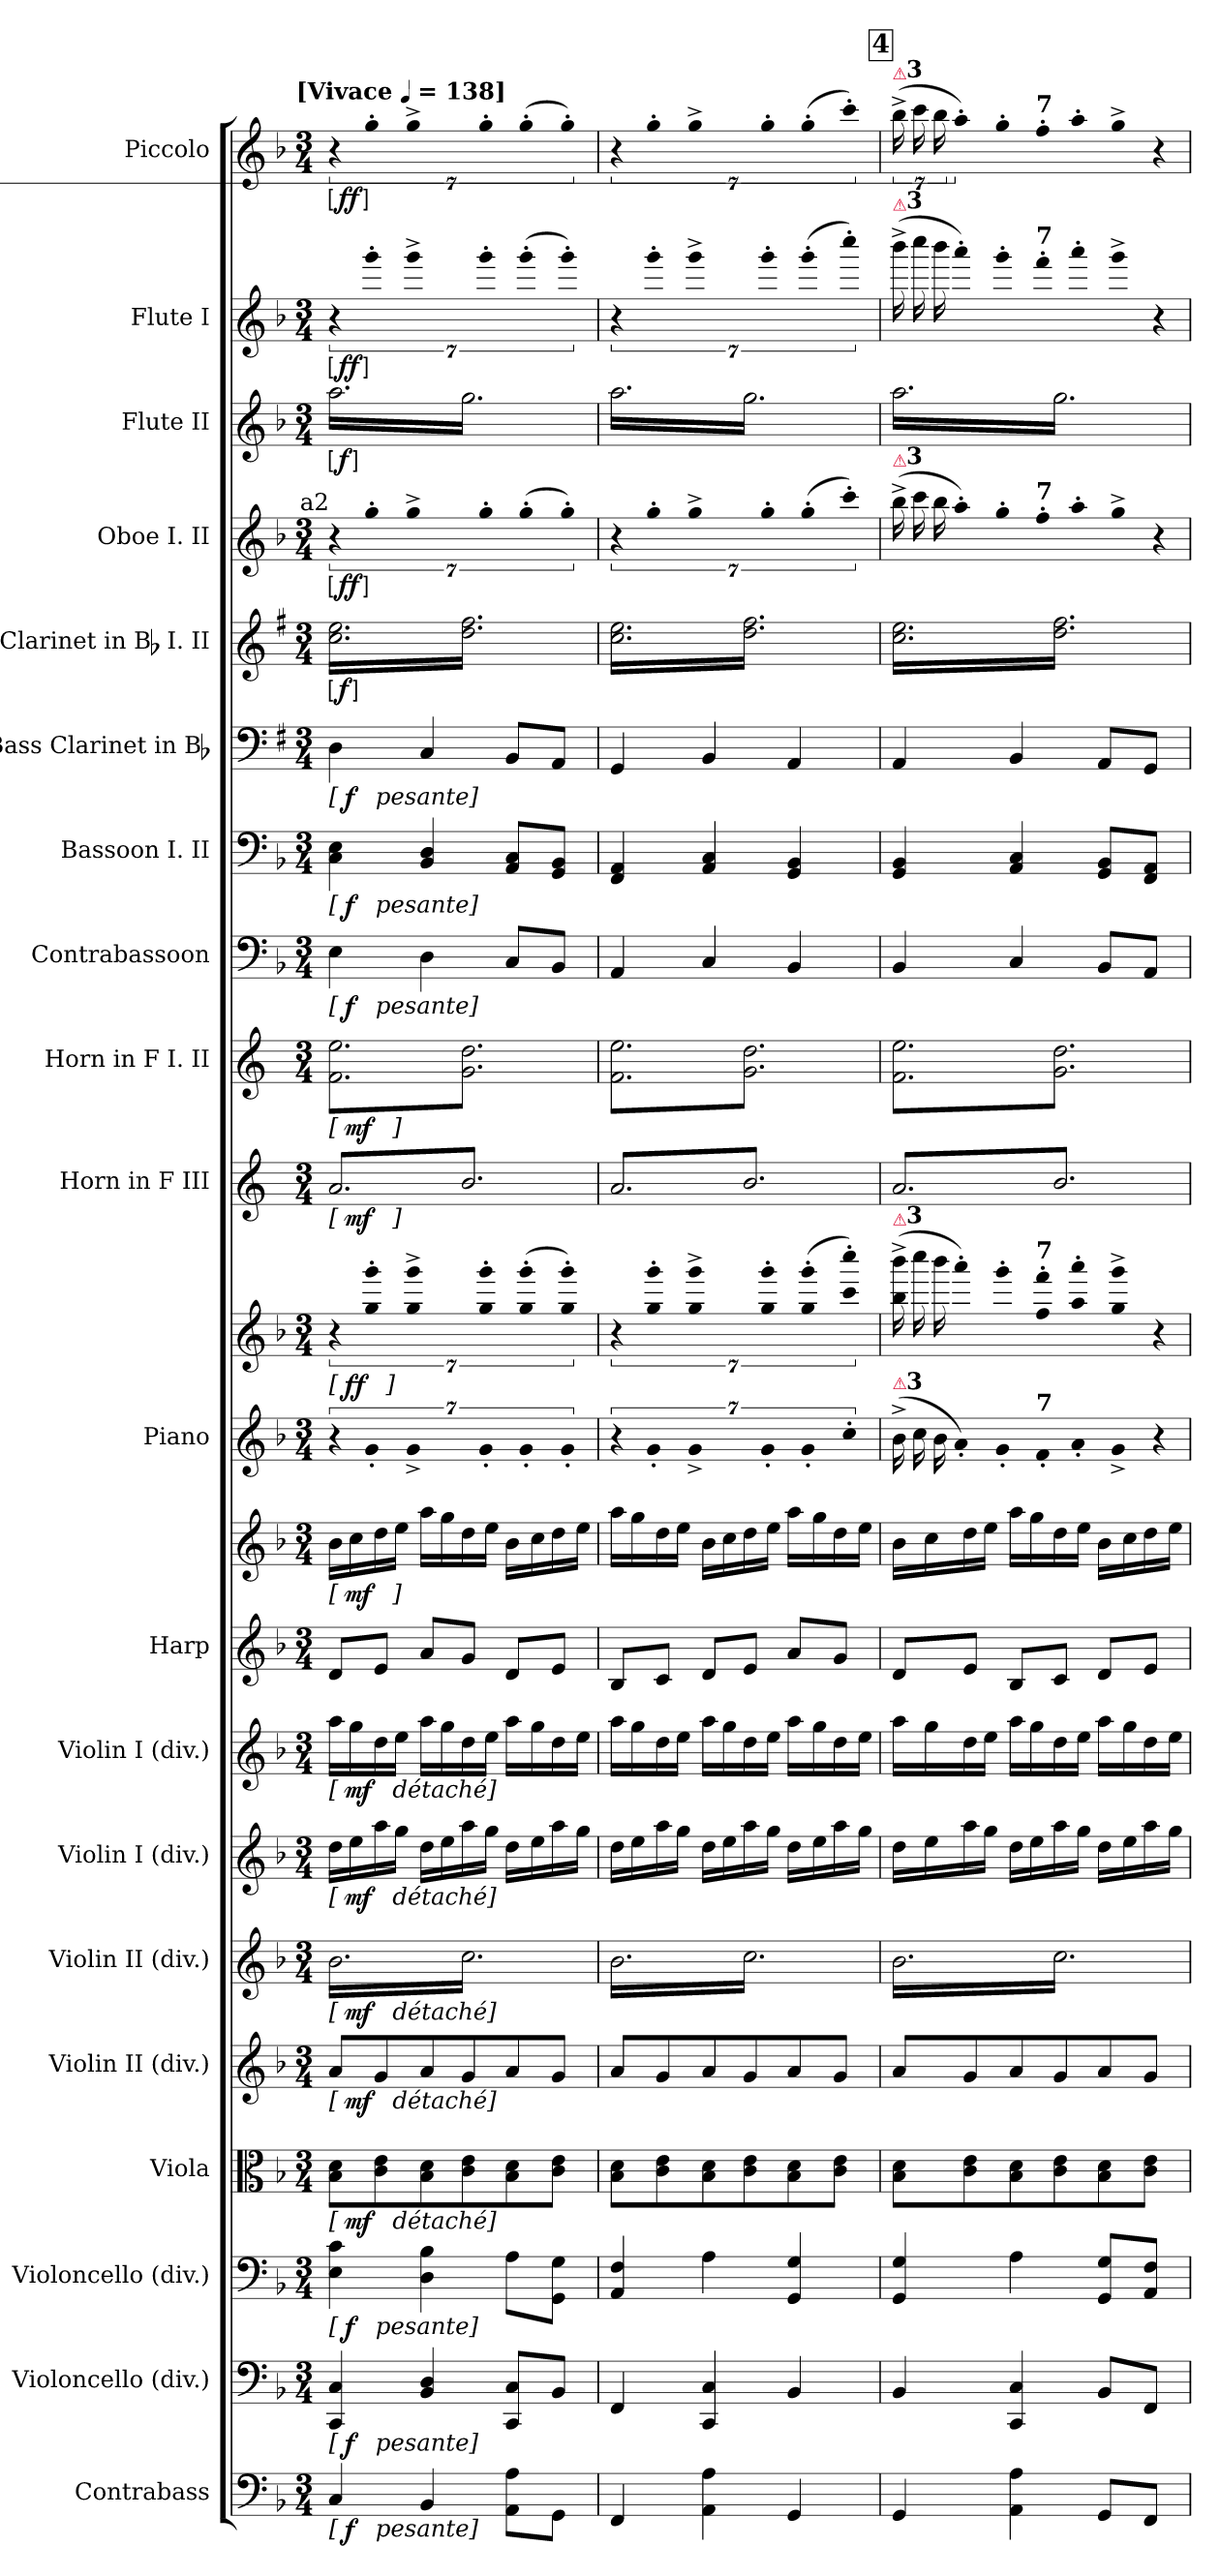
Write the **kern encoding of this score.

**kern	**dynam	**kern	**dynam	**kern	**dynam	**kern	**dynam	**kern	**dynam	**kern	**dynam	**kern	**dynam	**kern	**dynam	**kern	**kern	**dynam	**kern	**kern	**dynam	**kern	**dynam	**kern	**dynam	**kern	**dynam	**kern	**dynam	**kern	**dynam	**kern	**dynam	**kern	**dynam	**kern	**dynam	**kern	**dynam	**kern	**dynam
*part20	*part20	*part19	*part19	*part18	*part18	*part17	*part17	*part16	*part16	*part15	*part15	*part14	*part14	*part13	*part13	*part12	*part12	*part12	*part11	*part11	*part11	*part10	*part10	*part9	*part9	*part8	*part8	*part7	*part7	*part6	*part6	*part5	*part5	*part4	*part4	*part3	*part3	*part2	*part2	*part1	*part1
*staff22	*staff22	*staff21	*staff21	*staff20	*staff20	*staff19	*staff19	*staff18	*staff18	*staff17	*staff17	*staff16	*staff16	*staff15	*staff15	*staff14	*staff13	*staff13/14	*staff12	*staff11	*staff11/12	*staff10	*staff10	*staff9	*staff9	*staff8	*staff8	*staff7	*staff7	*staff6	*staff6	*staff5	*staff5	*staff4	*staff4	*staff3	*staff3	*staff2	*staff2	*staff1	*staff1
*I"Contrabass	*	*I"Violoncello (div.)	*	*I"Violoncello (div.)	*	*I"Viola	*	*I"Violin II (div.)	*	*I"Violin II (div.)	*	*I"Violin I (div.)	*	*I"Violin I (div.)	*	*I"Harp	*	*	*I"Piano	*	*	*I"Horn in F III	*	*I"Horn in F I. II	*	*I"Contrabassoon	*	*I"Bassoon I. II	*	*I"Bass Clarinet in Bb	*	*I"Clarinet in Bb I. II	*	*I"Oboe I. II	*	*I"Flute II	*	*I"Flute I	*	*I"Piccolo	*
*I'Cb.	*	*I'Vc.	*	*I'Vc.	*	*I'Vla.	*	*I'Vln. II	*	*I'Vln. II	*	*I'Vln. I	*	*I'Vln. I	*	*I'Hp.	*	*	*I'Pno.	*	*	*I'Hn.	*	*I'Hn.	*	*I'Cbsn.	*	*I'Bsn.	*	*I'B. Cl.	*	*I'Cl.	*	*I'Ob.	*	*I'Fl.	*	*I'Fl.	*	*I'Picc.	*
*clefF4	*	*clefF4	*	*clefF4	*	*clefC3	*	*clefG2	*	*clefG2	*	*clefG2	*	*clefG2	*	*clefG2	*clefG2	*	*clefG2	*clefG2	*	*clefG2	*	*clefG2	*	*clefF4	*	*clefF4	*	*clefF4	*	*clefG2	*	*clefG2	*	*clefG2	*	*clefG2	*	*clefG2	*
*ITrd7c12	*	*	*	*	*	*	*	*	*	*	*	*	*	*	*	*	*	*	*	*	*	*ITrd4c7	*	*ITrd4c7	*	*ITrd7c12	*	*	*	*ITrd1c2	*	*ITrd1c2	*	*	*	*	*	*	*	*ITrd-7c-12	*
*k[b-]	*	*k[b-]	*	*k[b-]	*	*k[b-]	*	*k[b-]	*	*k[b-]	*	*k[b-]	*	*k[b-]	*	*k[b-]	*k[b-]	*	*k[b-]	*k[b-]	*	*k[b-]	*	*k[b-]	*	*k[b-]	*	*k[b-]	*	*k[b-]	*	*k[b-]	*	*k[b-]	*	*k[b-]	*	*k[b-]	*	*k[b-]	*
*F:	*	*F:	*	*F:	*	*F:	*	*F:	*	*F:	*	*F:	*	*F:	*	*F:	*F:	*	*F:	*F:	*	*F:	*	*F:	*	*F:	*	*F:	*	*F:	*	*F:	*	*F:	*	*F:	*	*F:	*	*F:	*
!!LO:TX:omd:t=[Vivace [quarter] = 138]
*M3/4	*	*M3/4	*	*M3/4	*	*M3/4	*	*M3/4	*	*M3/4	*	*M3/4	*	*M3/4	*	*M3/4	*M3/4	*	*M3/4	*M3/4	*	*M3/4	*	*M3/4	*	*M3/4	*	*M3/4	*	*M3/4	*	*M3/4	*	*M3/4	*	*M3/4	*	*M3/4	*	*M3/4	*
*MM138	*	*MM138	*	*MM138	*	*MM138	*	*MM138	*	*MM138	*	*MM138	*	*MM138	*	*MM138	*MM138	*	*MM138	*MM138	*	*MM138	*	*MM138	*	*MM138	*	*MM138	*	*MM138	*	*MM138	*	*MM138	*	*MM138	*	*MM138	*	*MM138	*
=1	=1	=1	=1	=1	=1	=1	=1	=1	=1	=1	=1	=1	=1	=1	=1	=1	=1	=1	=1	=1	=1	=1	=1	=1	=1	=1	=1	=1	=1	=1	=1	=1	=1	=1	=1	=1	=1	=1	=1	=1	=1
!	!	!	!	!	!	!	!	!	!	!	!	!	!	!	!	!	!	!	!	!	!	!	!	!	!	!	!	!	!	!	!	!	!	!LO:TX:a:rj:t=a2	!	!	!	!	!	!	!
!	!LO:DY:t=[ %s pesante]	!	!LO:DY:t=[ %s pesante]	!	!LO:DY:t=[ %s pesante]	!	!LO:DY:t=[ %s détaché]	!	!LO:DY:t=[ %s détaché]	!	!LO:DY:t=[ %s détaché]	!	!LO:DY:t=[ %s détaché]	!	!LO:DY:t=[ %s détaché]	!	!	!LO:DY:t=[ %s ]	!LO:N:vis=4	!LO:N:vis=4	!LO:DY:t=[ %s ]	!	!LO:DY:t=[ %s ]	!	!LO:DY:t=[ %s ]	!	!LO:DY:t=[ %s pesante]	!	!LO:DY:t=[ %s pesante]	!	!LO:DY:t=[ %s pesante]	!	!LO:DY:ed=brack	!LO:N:vis=4	!LO:DY:ed=brack	!	!LO:DY:ed=brack	!LO:N:vis=4	!LO:DY:ed=brack	!LO:N:vis=4	!LO:DY:ed=brack
*	*	*	*	*	*	*	*	*	*	*tremolo	*	*	*	*	*	*	*	*	*	*	*	*	*	*	*	*	*	*	*	*	*	*	*	*	*	*	*	*	*	*	*
*	*	*	*	*	*	*	*	*	*	*	*	*	*	*	*	*	*	*	*	*	*	*tremolo	*	*	*	*	*	*	*	*	*	*	*	*	*	*	*	*	*	*	*
*	*	*	*	*	*	*	*	*	*	*	*	*	*	*	*	*	*	*	*	*	*	*	*	*tremolo	*	*	*	*	*	*	*	*	*	*	*	*	*	*	*	*	*
*	*	*	*	*	*	*	*	*	*	*	*	*	*	*	*	*	*	*	*	*	*	*	*	*	*	*	*	*	*	*	*	*tremolo	*	*	*	*	*	*	*	*	*
*	*	*	*	*	*	*	*	*	*	*	*	*	*	*	*	*	*	*	*	*	*	*	*	*	*	*	*	*	*	*	*	*	*	*	*	*tremolo	*	*	*	*	*
4CC	f	4CC 4C	f	4E 4c	f	8B- 8dL	mf	8aL	mf	16b-LL	mf	16ddLL	mf	16aaLL	mf	8d/L	16b-LL	mf	28%3r	28%3r	ff	8dL	mf	8B- 8aL	mf	4EE	f	4C 4E	f	4C	f	16b- 16ddLL	f	28%3r	ff	16aaLL	f	28%3r	ff	28%3r	ff
.	.	.	.	.	.	.	.	.	.	16cc	.	16ee	.	16gg	.	.	16cc	.	.	.	.	.	.	.	.	.	.	.	.	.	.	16cc 16ee	.	.	.	16gg	.	.	.	.	.
!	!	!	!	!	!	!	!	!	!	!	!	!	!	!	!	!	!	!	!LO:N:vis=4	!LO:N:vis=4	!	!	!	!	!	!	!	!	!	!	!	!	!	!LO:N:vis=4	!	!	!	!LO:N:vis=4	!	!LO:N:vis=4	!
.	.	.	.	.	.	.	.	.	.	.	.	.	.	.	.	.	.	.	28%3g'	28%3gg' 28%3ggg'	.	.	.	.	.	.	.	.	.	.	.	.	.	28%3gg'	.	.	.	28%3ggg'	.	28%3ggg'	.
.	.	.	.	.	.	8c 8e	.	8g	.	16b-	.	16aa	.	16dd	.	8e/J	16dd	.	.	.	.	8ei	.	8c 8g	.	.	.	.	.	.	.	16b- 16dd	.	.	.	16aa	.	.	.	.	.
.	.	.	.	.	.	.	.	.	.	16cc	.	16ggJJ	.	16eeJJ	.	.	16eeJJ	.	.	.	.	.	.	.	.	.	.	.	.	.	.	16cc 16ee	.	.	.	16gg	.	.	.	.	.
!	!	!	!	!	!	!	!	!	!	!	!	!	!	!	!	!	!	!	!LO:N:vis=2	!LO:N:vis=2	!	!	!	!	!	!	!	!	!	!	!	!	!	!LO:N:vis=2	!	!	!	!LO:N:vis=2	!	!LO:N:vis=2	!
.	.	.	.	.	.	.	.	.	.	.	.	.	.	.	.	.	.	.	14%3g^	14%3gg^ 14%3ggg^	.	.	.	.	.	.	.	.	.	.	.	.	.	14%3gg^	.	.	.	14%3ggg^	.	14%3ggg^	.
4BBB-	.	4BB- 4D	.	4D 4B-	.	8B- 8d	.	8a	.	16b-	.	16ddLL	.	16aaLL	.	8a/L	16aaLL	.	.	.	.	8d	.	8B- 8a	.	4DD	.	4BB- 4D	.	4BB-	.	16b- 16dd	.	.	.	16aa	.	.	.	.	.
.	.	.	.	.	.	.	.	.	.	16cc	.	16ee	.	16gg	.	.	16gg	.	.	.	.	.	.	.	.	.	.	.	.	.	.	16cc 16ee	.	.	.	16gg	.	.	.	.	.
.	.	.	.	.	.	8c 8e	.	8g	.	16b-	.	16aa	.	16dd	.	8g/J	16dd	.	.	.	.	8ei	.	8c 8g	.	.	.	.	.	.	.	16b- 16dd	.	.	.	16aa	.	.	.	.	.
!	!	!	!	!	!	!	!	!	!	!	!	!	!	!	!	!	!	!	!LO:N:vis=4	!LO:N:vis=4	!	!	!	!	!	!	!	!	!	!	!	!	!	!LO:N:vis=4	!	!	!	!LO:N:vis=4	!	!LO:N:vis=4	!
.	.	.	.	.	.	.	.	.	.	.	.	.	.	.	.	.	.	.	28%3g'	28%3gg' 28%3ggg'	.	.	.	.	.	.	.	.	.	.	.	.	.	28%3gg'	.	.	.	28%3ggg'	.	28%3ggg'	.
.	.	.	.	.	.	.	.	.	.	16cc	.	16ggJJ	.	16eeJJ	.	.	16eeJJ	.	.	.	.	.	.	.	.	.	.	.	.	.	.	16cc 16ee	.	.	.	16gg	.	.	.	.	.
8AAA 8AAL	.	8CC 8CL	.	8AL	.	8B- 8d	.	8a	.	16b-	.	16ddLL	.	16aaLL	.	8d/L	16b-LL	.	.	.	.	8d	.	8B- 8a	.	8CCL	.	8AA 8CL	.	8AAL	.	16b- 16dd	.	.	.	16aa	.	.	.	.	.
!	!	!	!	!	!	!	!	!	!	!	!	!	!	!	!	!	!	!	!LO:N:vis=4	!LO:N:vis=4	!	!	!	!	!	!	!	!	!	!	!	!	!	!LO:N:vis=4	!	!	!	!LO:N:vis=4	!	!LO:N:vis=4	!
.	.	.	.	.	.	.	.	.	.	.	.	.	.	.	.	.	.	.	28%3g'	(28%3gg' 28%3ggg'	.	.	.	.	.	.	.	.	.	.	.	.	.	(28%3gg'	.	.	.	(28%3ggg'	.	(28%3ggg'	.
.	.	.	.	.	.	.	.	.	.	16cc	.	16ee	.	16gg	.	.	16cc	.	.	.	.	.	.	.	.	.	.	.	.	.	.	16cc 16ee	.	.	.	16gg	.	.	.	.	.
8GGGJ	.	8BB-J	.	8GG 8GJ	.	8c 8eJ	.	8gJ	.	16b-	.	16aa	.	16dd	.	8e/J	16dd	.	.	.	.	8eiJ	.	8c 8gJ	.	8BBB-J	.	8GG 8BB-J	.	8GGJ	.	16b- 16dd	.	.	.	16aa	.	.	.	.	.
!	!	!	!	!	!	!	!	!	!	!	!	!	!	!	!	!	!	!	!LO:N:vis=4	!LO:N:vis=4	!	!	!	!	!	!	!	!	!	!	!	!	!	!LO:N:vis=4	!	!	!	!LO:N:vis=4	!	!LO:N:vis=4	!
.	.	.	.	.	.	.	.	.	.	.	.	.	.	.	.	.	.	.	28%3g'	28%3gg' 28%3ggg')	.	.	.	.	.	.	.	.	.	.	.	.	.	28%3gg')	.	.	.	28%3ggg')	.	28%3ggg')	.
.	.	.	.	.	.	.	.	.	.	16ccJJ	.	16ggJJ	.	16eeJJ	.	.	16eeJJ	.	.	.	.	.	.	.	.	.	.	.	.	.	.	16cc 16eeJJ	.	.	.	16ggJJ	.	.	.	.	.
=2	=2	=2	=2	=2	=2	=2	=2	=2	=2	=2	=2	=2	=2	=2	=2	=2	=2	=2	=2	=2	=2	=2	=2	=2	=2	=2	=2	=2	=2	=2	=2	=2	=2	=2	=2	=2	=2	=2	=2	=2	=2
!	!	!	!	!	!	!	!	!	!	!	!	!	!	!	!	!	!	!	!LO:N:vis=4	!LO:N:vis=4	!	!	!	!	!	!	!	!	!	!	!	!	!	!LO:N:vis=4	!	!	!	!LO:N:vis=4	!	!LO:N:vis=4	!
4FFF	.	4FF	.	4AA 4F	.	8B- 8dL	.	8aL	.	16b-LL	.	16ddLL	.	16aaLL	.	8B-/L	16aaLL	.	28%3r	28%3r	.	8dL	.	8B- 8aL	.	4AAA	.	4FF 4AA	.	4FF	.	16b- 16ddLL	.	28%3r	.	16aaLL	.	28%3r	.	28%3r	.
.	.	.	.	.	.	.	.	.	.	16cc	.	16ee	.	16gg	.	.	16gg	.	.	.	.	.	.	.	.	.	.	.	.	.	.	16cc 16ee	.	.	.	16gg	.	.	.	.	.
!	!	!	!	!	!	!	!	!	!	!	!	!	!	!	!	!	!	!	!LO:N:vis=4	!LO:N:vis=4	!	!	!	!	!	!	!	!	!	!	!	!	!	!LO:N:vis=4	!	!	!	!LO:N:vis=4	!	!LO:N:vis=4	!
.	.	.	.	.	.	.	.	.	.	.	.	.	.	.	.	.	.	.	28%3g'	28%3gg' 28%3ggg'	.	.	.	.	.	.	.	.	.	.	.	.	.	28%3gg'	.	.	.	28%3ggg'	.	28%3ggg'	.
.	.	.	.	.	.	8c 8e	.	8g	.	16b-	.	16aa	.	16dd	.	8c/J	16dd	.	.	.	.	8e	.	8c 8g	.	.	.	.	.	.	.	16b- 16dd	.	.	.	16aa	.	.	.	.	.
.	.	.	.	.	.	.	.	.	.	16cc	.	16ggJJ	.	16eeJJ	.	.	16eeJJ	.	.	.	.	.	.	.	.	.	.	.	.	.	.	16cc 16ee	.	.	.	16gg	.	.	.	.	.
!	!	!	!	!	!	!	!	!	!	!	!	!	!	!	!	!	!	!	!LO:N:vis=2	!LO:N:vis=2	!	!	!	!	!	!	!	!	!	!	!	!	!	!LO:N:vis=2	!	!	!	!LO:N:vis=2	!	!LO:N:vis=2	!
.	.	.	.	.	.	.	.	.	.	.	.	.	.	.	.	.	.	.	14%3g^	14%3gg^ 14%3ggg^	.	.	.	.	.	.	.	.	.	.	.	.	.	14%3gg^	.	.	.	14%3ggg^	.	14%3ggg^	.
4AAA 4AA	.	4CC 4C	.	4A	.	8B- 8d	.	8a	.	16b-	.	16ddLL	.	16aaLL	.	8d/L	16b-LL	.	.	.	.	8d	.	8B- 8a	.	4CC	.	4AA 4C	.	4AA	.	16b- 16dd	.	.	.	16aa	.	.	.	.	.
.	.	.	.	.	.	.	.	.	.	16cc	.	16ee	.	16gg	.	.	16cc	.	.	.	.	.	.	.	.	.	.	.	.	.	.	16cc 16ee	.	.	.	16gg	.	.	.	.	.
.	.	.	.	.	.	8c 8e	.	8g	.	16b-	.	16aa	.	16dd	.	8e/J	16dd	.	.	.	.	8e	.	8c 8g	.	.	.	.	.	.	.	16b- 16dd	.	.	.	16aa	.	.	.	.	.
!	!	!	!	!	!	!	!	!	!	!	!	!	!	!	!	!	!	!	!LO:N:vis=4	!LO:N:vis=4	!	!	!	!	!	!	!	!	!	!	!	!	!	!LO:N:vis=4	!	!	!	!LO:N:vis=4	!	!LO:N:vis=4	!
.	.	.	.	.	.	.	.	.	.	.	.	.	.	.	.	.	.	.	28%3g'	28%3gg' 28%3ggg'	.	.	.	.	.	.	.	.	.	.	.	.	.	28%3gg'	.	.	.	28%3ggg'	.	28%3ggg'	.
.	.	.	.	.	.	.	.	.	.	16cc	.	16ggJJ	.	16eeJJ	.	.	16eeJJ	.	.	.	.	.	.	.	.	.	.	.	.	.	.	16cc 16ee	.	.	.	16gg	.	.	.	.	.
4GGG	.	4BB-	.	4GG 4G	.	8B- 8d	.	8a	.	16b-	.	16ddLL	.	16aaLL	.	8a/L	16aaLL	.	.	.	.	8d	.	8B- 8a	.	4BBB-	.	4GG 4BB-	.	4GG	.	16b- 16dd	.	.	.	16aa	.	.	.	.	.
!	!	!	!	!	!	!	!	!	!	!	!	!	!	!	!	!	!	!	!LO:N:vis=4	!LO:N:vis=4	!	!	!	!	!	!	!	!	!	!	!	!	!	!LO:N:vis=4	!	!	!	!LO:N:vis=4	!	!LO:N:vis=4	!
.	.	.	.	.	.	.	.	.	.	.	.	.	.	.	.	.	.	.	28%3g'	(28%3gg' 28%3ggg'	.	.	.	.	.	.	.	.	.	.	.	.	.	(28%3gg'	.	.	.	(28%3ggg'	.	(28%3ggg'	.
.	.	.	.	.	.	.	.	.	.	16cc	.	16ee	.	16gg	.	.	16gg	.	.	.	.	.	.	.	.	.	.	.	.	.	.	16cc 16ee	.	.	.	16gg	.	.	.	.	.
.	.	.	.	.	.	8c 8eJ	.	8gJ	.	16b-	.	16aa	.	16dd	.	8g/J	16dd	.	.	.	.	8eJ	.	8c 8gJ	.	.	.	.	.	.	.	16b- 16dd	.	.	.	16aa	.	.	.	.	.
!	!	!	!	!	!	!	!	!	!	!	!	!	!	!	!	!	!	!	!LO:N:vis=4	!LO:N:vis=4	!	!	!	!	!	!	!	!	!	!	!	!	!	!LO:N:vis=4	!	!	!	!LO:N:vis=4	!	!LO:N:vis=4	!
.	.	.	.	.	.	.	.	.	.	.	.	.	.	.	.	.	.	.	28%3cc'	28%3ccc' 28%3cccc')	.	.	.	.	.	.	.	.	.	.	.	.	.	28%3ccc')	.	.	.	28%3cccc')	.	28%3cccc')	.
.	.	.	.	.	.	.	.	.	.	16ccJJ	.	16ggJJ	.	16eeJJ	.	.	16eeJJ	.	.	.	.	.	.	.	.	.	.	.	.	.	.	16cc 16eeJJ	.	.	.	16ggJJ	.	.	.	.	.
!!LO:REH:place=s1:t=4
=3	=3	=3	=3	=3	=3	=3	=3	=3	=3	=3	=3	=3	=3	=3	=3	=3	=3	=3	=3	=3	=3	=3	=3	=3	=3	=3	=3	=3	=3	=3	=3	=3	=3	=3	=3	=3	=3	=3	=3	=3	=3
*	*	*	*	*	*	*	*	*	*	*	*	*	*	*	*	*	*	*	*Xtuplet	*Xtuplet	*	*	*	*	*	*	*	*	*	*	*	*	*	*Xtuplet	*	*	*	*Xtuplet	*	*	*
!	!	!	!	!	!	!	!	!	!	!	!	!	!	!	!	!	!	!	!	!	!	!	!	!	!	!	!	!	!	!	!	!	!	!	!	!	!	!	!	!LO:TX:a:color=crimson:t=⚠	!
!	!	!	!	!	!	!	!	!	!	!	!	!	!	!	!	!	!	!	!	!	!	!	!	!	!	!	!	!	!	!	!	!	!	!	!	!	!	!LO:TX:a:color=crimson:t=⚠	!	!	!
!	!	!	!	!	!	!	!	!	!	!	!	!	!	!	!	!	!	!	!	!	!	!	!	!	!	!	!	!	!	!	!	!	!	!LO:TX:a:color=crimson:t=⚠	!	!	!	!	!	!	!
!	!	!	!	!	!	!	!	!	!	!	!	!	!	!	!	!	!	!	!	!LO:TX:a:color=crimson:t=⚠	!	!	!	!	!	!	!	!	!	!	!	!	!	!	!	!	!	!	!	!	!
!	!	!	!	!	!	!	!	!	!	!	!	!	!	!	!	!	!	!	!LO:TX:a:color=crimson:t=⚠	!	!	!	!	!	!	!	!	!	!	!	!	!	!	!	!	!	!	!	!	!	!
4GGG	.	4BB-	.	4GG 4G	.	8B- 8dL	.	8aL	.	16b-LL	.	16ddLL	.	16aaLL	.	8d/L	16b-LL	.	(28b-^LL	(28bb-^ 28bbb-^LL	.	8dL	.	8B- 8aL	.	4BBB-	.	4GG 4BB-	.	4GG	.	16b- 16ddLL	.	(28bb-^LL	.	16aaLL	.	(28bbb-^LL	.	(28bbb-^LL	.
!	!	!	!	!	!	!	!	!	!	!	!	!	!	!	!	!	!	!	!	!	!	!	!	!	!	!	!	!	!	!	!	!	!	!	!	!	!	!	!	!LO:TX:a:B:t=3	!
!	!	!	!	!	!	!	!	!	!	!	!	!	!	!	!	!	!	!	!	!	!	!	!	!	!	!	!	!	!	!	!	!	!	!	!	!	!	!LO:TX:a:B:t=3	!	!	!
!	!	!	!	!	!	!	!	!	!	!	!	!	!	!	!	!	!	!	!	!	!	!	!	!	!	!	!	!	!	!	!	!	!	!LO:TX:a:B:t=3	!	!	!	!	!	!	!
!	!	!	!	!	!	!	!	!	!	!	!	!	!	!	!	!	!	!	!	!LO:TX:a:B:t=3	!	!	!	!	!	!	!	!	!	!	!	!	!	!	!	!	!	!	!	!	!
!	!	!	!	!	!	!	!	!	!	!	!	!	!	!	!	!	!	!	!LO:TX:a:B:t=3	!	!	!	!	!	!	!	!	!	!	!	!	!	!	!	!	!	!	!	!	!	!
.	.	.	.	.	.	.	.	.	.	.	.	.	.	.	.	.	.	.	28cc	28cccc	.	.	.	.	.	.	.	.	.	.	.	.	.	28ccc	.	.	.	28cccc	.	28cccc	.
.	.	.	.	.	.	.	.	.	.	16cc	.	16ee	.	16gg	.	.	16cc	.	.	.	.	.	.	.	.	.	.	.	.	.	.	16cc 16ee	.	.	.	16gg	.	.	.	.	.
.	.	.	.	.	.	.	.	.	.	.	.	.	.	.	.	.	.	.	28b-	28bbb-	.	.	.	.	.	.	.	.	.	.	.	.	.	28bb-	.	.	.	28bbb-	.	28bbb-	.
!	!	!	!	!	!	!	!	!	!	!	!	!	!	!	!	!	!	!	!LO:N:vis=4	!LO:N:vis=4	!	!	!	!	!	!	!	!	!	!	!	!	!	!LO:N:vis=4	!	!	!	!LO:N:vis=4	!	!LO:N:vis=4	!
.	.	.	.	.	.	.	.	.	.	.	.	.	.	.	.	.	.	.	28%3a')	28%3aaa')	.	.	.	.	.	.	.	.	.	.	.	.	.	28%3aa')	.	.	.	28%3aaa')	.	28%3aaa')	.
.	.	.	.	.	.	8c 8e	.	8g	.	16b-	.	16aa	.	16dd	.	8e/J	16dd	.	.	.	.	8e	.	8c 8g	.	.	.	.	.	.	.	16b- 16dd	.	.	.	16aa	.	.	.	.	.
.	.	.	.	.	.	.	.	.	.	16cc	.	16ggJJ	.	16eeJJ	.	.	16eeJJ	.	.	.	.	.	.	.	.	.	.	.	.	.	.	16cc 16ee	.	.	.	16gg	.	.	.	.	.
!	!	!	!	!	!	!	!	!	!	!	!	!	!	!	!	!	!	!	!LO:N:vis=4	!LO:N:vis=4	!	!	!	!	!	!	!	!	!	!	!	!	!	!LO:N:vis=4	!	!	!	!LO:N:vis=4	!	!LO:N:vis=4	!
.	.	.	.	.	.	.	.	.	.	.	.	.	.	.	.	.	.	.	28%3g'	28%3ggg'	.	.	.	.	.	.	.	.	.	.	.	.	.	28%3gg'	.	.	.	28%3ggg'	.	28%3ggg'	.
4AAA 4AA	.	4CC 4C	.	4A	.	8B- 8d	.	8a	.	16b-	.	16ddLL	.	16aaLL	.	8B-/L	16aaLL	.	.	.	.	8d	.	8B- 8a	.	4CC	.	4AA 4C	.	4AA	.	16b- 16dd	.	.	.	16aa	.	.	.	.	.
.	.	.	.	.	.	.	.	.	.	16cc	.	16ee	.	16gg	.	.	16gg	.	.	.	.	.	.	.	.	.	.	.	.	.	.	16cc 16ee	.	.	.	16gg	.	.	.	.	.
!	!	!	!	!	!	!	!	!	!	!	!	!	!	!	!	!	!	!	!	!	!	!	!	!	!	!	!	!	!	!	!	!	!	!	!	!	!	!	!	!LO:TX:a:B:t=7	!
!	!	!	!	!	!	!	!	!	!	!	!	!	!	!	!	!	!	!	!	!	!	!	!	!	!	!	!	!	!	!	!	!	!	!	!	!	!	!LO:TX:a:B:t=7	!	!	!
!	!	!	!	!	!	!	!	!	!	!	!	!	!	!	!	!	!	!	!	!	!	!	!	!	!	!	!	!	!	!	!	!	!	!LO:TX:a:B:t=7	!	!	!	!	!	!	!
!	!	!	!	!	!	!	!	!	!	!	!	!	!	!	!	!	!	!	!	!LO:TX:a:B:t=7	!	!	!	!	!	!	!	!	!	!	!	!	!	!	!	!	!	!	!	!	!
!	!	!	!	!	!	!	!	!	!	!	!	!	!	!	!	!	!	!	!LO:TX:a:B:t=7	!	!	!	!	!	!	!	!	!	!	!	!	!	!	!	!	!	!	!	!	!	!
!	!	!	!	!	!	!	!	!	!	!	!	!	!	!	!	!	!	!	!LO:N:vis=4	!LO:N:vis=4	!	!	!	!	!	!	!	!	!	!	!	!	!	!LO:N:vis=4	!	!	!	!LO:N:vis=4	!	!LO:N:vis=4	!
.	.	.	.	.	.	.	.	.	.	.	.	.	.	.	.	.	.	.	28%3f'	28%3ff' 28%3fff'	.	.	.	.	.	.	.	.	.	.	.	.	.	28%3ff'	.	.	.	28%3fff'	.	28%3fff'	.
.	.	.	.	.	.	8c 8e	.	8g	.	16b-	.	16aa	.	16dd	.	8c/J	16dd	.	.	.	.	8e	.	8c 8g	.	.	.	.	.	.	.	16b- 16dd	.	.	.	16aa	.	.	.	.	.
!	!	!	!	!	!	!	!	!	!	!	!	!	!	!	!	!	!	!	!LO:N:vis=4	!LO:N:vis=4	!	!	!	!	!	!	!	!	!	!	!	!	!	!LO:N:vis=4	!	!	!	!LO:N:vis=4	!	!LO:N:vis=4	!
.	.	.	.	.	.	.	.	.	.	.	.	.	.	.	.	.	.	.	28%3a'	28%3aa' 28%3aaa'	.	.	.	.	.	.	.	.	.	.	.	.	.	28%3aa'	.	.	.	28%3aaa'	.	28%3aaa'	.
.	.	.	.	.	.	.	.	.	.	16cc	.	16ggJJ	.	16eeJJ	.	.	16eeJJ	.	.	.	.	.	.	.	.	.	.	.	.	.	.	16cc 16ee	.	.	.	16gg	.	.	.	.	.
8GGGL	.	8BB-L	.	8GG 8GL	.	8B- 8d	.	8a	.	16b-	.	16ddLL	.	16aaLL	.	8d/L	16b-LL	.	.	.	.	8d	.	8B- 8a	.	8BBB-L	.	8GG 8BB-L	.	8GGL	.	16b- 16dd	.	.	.	16aa	.	.	.	.	.
!	!	!	!	!	!	!	!	!	!	!	!	!	!	!	!	!	!	!	!LO:N:vis=4	!LO:N:vis=4	!	!	!	!	!	!	!	!	!	!	!	!	!	!LO:N:vis=4	!	!	!	!LO:N:vis=4	!	!LO:N:vis=4	!
.	.	.	.	.	.	.	.	.	.	.	.	.	.	.	.	.	.	.	28%3g^	28%3gg^ 28%3ggg^	.	.	.	.	.	.	.	.	.	.	.	.	.	28%3gg^	.	.	.	28%3ggg^	.	28%3ggg^	.
.	.	.	.	.	.	.	.	.	.	16cc	.	16ee	.	16gg	.	.	16cc	.	.	.	.	.	.	.	.	.	.	.	.	.	.	16cc 16ee	.	.	.	16gg	.	.	.	.	.
8FFFJ	.	8FFJ	.	8AA 8FJ	.	8c 8eJ	.	8gJ	.	16b-	.	16aa	.	16dd	.	8e/J	16dd	.	.	.	.	8eJ	.	8c 8gJ	.	8AAAJ	.	8FF 8AAJ	.	8FFJ	.	16b- 16dd	.	.	.	16aa	.	.	.	.	.
*	*	*	*	*	*	*	*	*	*	*	*	*	*	*	*	*	*	*	*	*	*	*	*	*Xtremolo	*	*	*	*	*	*	*	*	*	*	*	*	*	*	*	*	*
*	*	*	*	*	*	*	*	*	*	*	*	*	*	*	*	*	*	*	*	*	*	*Xtremolo	*	*	*	*	*	*	*	*	*	*	*	*	*	*	*	*	*	*	*
!	!	!	!	!	!	!	!	!	!	!	!	!	!	!	!	!	!	!	!LO:N:vis=4	!LO:N:vis=4	!	!	!	!	!	!	!	!	!	!	!	!	!	!LO:N:vis=4	!	!	!	!LO:N:vis=4	!	!LO:N:vis=4	!
.	.	.	.	.	.	.	.	.	.	.	.	.	.	.	.	.	.	.	28%3r	28%3r	.	.	.	.	.	.	.	.	.	.	.	.	.	28%3r	.	.	.	28%3r	.	28%3r	.
.	.	.	.	.	.	.	.	.	.	16ccJJ	.	16ggJJ	.	16eeJJ	.	.	16eeJJ	.	.	.	.	.	.	.	.	.	.	.	.	.	.	16cc 16eeJJ	.	.	.	16ggJJ	.	.	.	.	.
*	*	*	*	*	*	*	*	*	*	*	*	*	*	*	*	*	*	*	*	*	*	*	*	*	*	*	*	*	*	*	*	*	*	*	*	*Xtremolo	*	*	*	*	*
*	*	*	*	*	*	*	*	*	*	*	*	*	*	*	*	*	*	*	*	*	*	*	*	*	*	*	*	*	*	*	*	*Xtremolo	*	*	*	*	*	*	*	*	*
*	*	*	*	*	*	*	*	*	*	*Xtremolo	*	*	*	*	*	*	*	*	*	*	*	*	*	*	*	*	*	*	*	*	*	*	*	*	*	*	*	*	*	*	*
.	.	.	.	.	.	.	.	.	.	.	.	.	.	.	.	.	.	.	.	.	.	.	.	.	.	.	.	.	.	.	.	.	.	.	.	.	.	.	.	.	.
.	.	.	.	.	.	.	.	.	.	.	.	.	.	.	.	.	.	.	.	.	.	.	.	.	.	.	.	.	.	.	.	.	.	.	.	.	.	.	.	.	.
.	.	.	.	.	.	.	.	.	.	.	.	.	.	.	.	.	.	.	.	.	.	.	.	.	.	.	.	.	.	.	.	.	.	.	.	.	.	.	.	.	.
.	.	.	.	.	.	.	.	.	.	.	.	.	.	.	.	.	.	.	.	.	.	.	.	.	.	.	.	.	.	.	.	.	.	.	.	.	.	.	.	.	.
.	.	.	.	.	.	.	.	.	.	.	.	.	.	.	.	.	.	.	.	.	.	.	.	.	.	.	.	.	.	.	.	.	.	.	.	.	.	.	.	.	.
.	.	.	.	.	.	.	.	.	.	.	.	.	.	.	.	.	.	.	.	.	.	.	.	.	.	.	.	.	.	.	.	.	.	.	.	.	.	.	.	.	.
=	=	=	=	=	=	=	=	=	=	=	=	=	=	=	=	=	=	=	=	=	=	=	=	=	=	=	=	=	=	=	=	=	=	=	=	=	=	=	=	=	=
*-	*-	*-	*-	*-	*-	*-	*-	*-	*-	*-	*-	*-	*-	*-	*-	*-	*-	*-	*-	*-	*-	*-	*-	*-	*-	*-	*-	*-	*-	*-	*-	*-	*-	*-	*-	*-	*-	*-	*-	*-	*-
